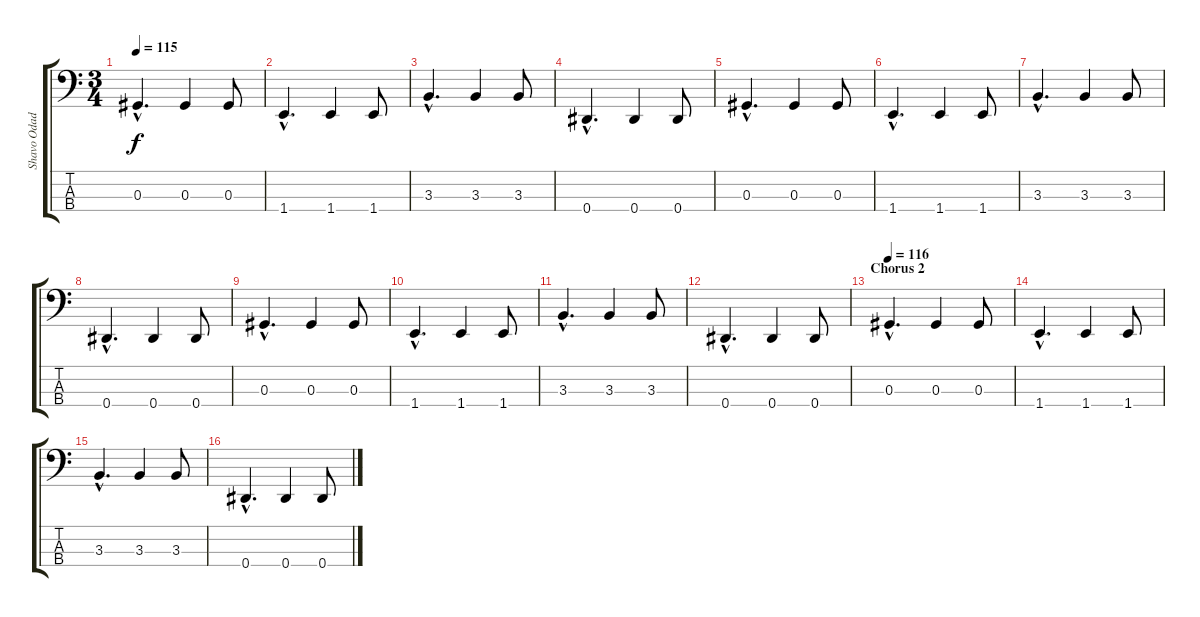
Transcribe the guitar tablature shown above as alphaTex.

\track ("Shavo Odadjian" "Shavo Odad") {instrument electricbasspick}
\staff {score tabs}
\tuning (Gb2 Db2 Ab1 Eb1) {hide}
\ts (3 4)
\tempo 115
\clef f4
\ks c
0.3{hac}.4{d dy f} 0.3.4 0.3.8 |
1.4{hac}.4{d} 1.4.4 1.4.8 |
3.3{hac}.4{d} 3.3.4 3.3.8 |
0.4{hac}.4{d} 0.4.4 0.4.8 |
0.3{hac}.4{d} 0.3.4 0.3.8 |
1.4{hac}.4{d} 1.4.4 1.4.8 |
3.3{hac}.4{d} 3.3.4 3.3.8 |
0.4{hac}.4{d} 0.4.4 0.4.8 |
0.3{hac}.4{d} 0.3.4 0.3.8 |
1.4{hac}.4{d} 1.4.4 1.4.8 |
3.3{hac}.4{d} 3.3.4 3.3.8 |
0.4{hac}.4{d} 0.4.4 0.4.8 |
\section ("" "Chorus 2")
\tempo 116
0.3{hac}.4{d} 0.3.4 0.3.8 |
1.4{hac}.4{d} 1.4.4 1.4.8 |
3.3{hac}.4{d} 3.3.4 3.3.8 |
0.4{hac}.4{d} 0.4.4 0.4.8
